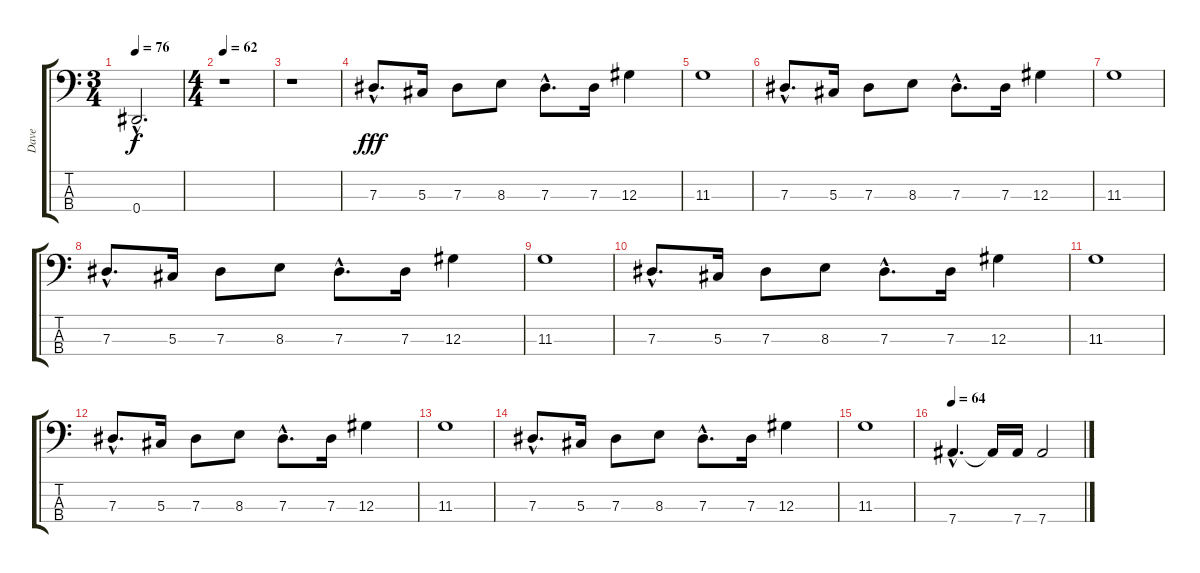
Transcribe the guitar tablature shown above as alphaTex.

\track ("Dave" "Dave") {instrument electricbassfinger}
\staff {score tabs}
\tuning (Gb2 Db2 Ab1 Eb1) {hide}
\ts (3 4)
\tempo 76
\clef f4
\ks c
0.4{hac t}.2{d dy f} |
\ts (4 4)
\tempo 62
r.1 |
r.1 |
7.3{hac}.8{d dy fff} 5.3.16 7.3.8 8.3.8 7.3{hac}.8{d} 7.3.16 12.3.4 |
11.3.1 |
7.3{hac}.8{d} 5.3.16 7.3.8 8.3.8 7.3{hac}.8{d} 7.3.16 12.3.4 |
11.3.1 |
7.3{hac}.8{d} 5.3.16 7.3.8 8.3.8 7.3{hac}.8{d} 7.3.16 12.3.4 |
11.3.1 |
7.3{hac}.8{d} 5.3.16 7.3.8 8.3.8 7.3{hac}.8{d} 7.3.16 12.3.4 |
11.3.1 |
7.3{hac}.8{d} 5.3.16 7.3.8 8.3.8 7.3{hac}.8{d} 7.3.16 12.3.4 |
11.3.1 |
7.3{hac}.8{d} 5.3.16 7.3.8 8.3.8 7.3{hac}.8{d} 7.3.16 12.3.4 |
11.3.1 |
\tempo 64
7.4{hac}.4{d} 7.4{t}.16 7.4.16 7.4.2
